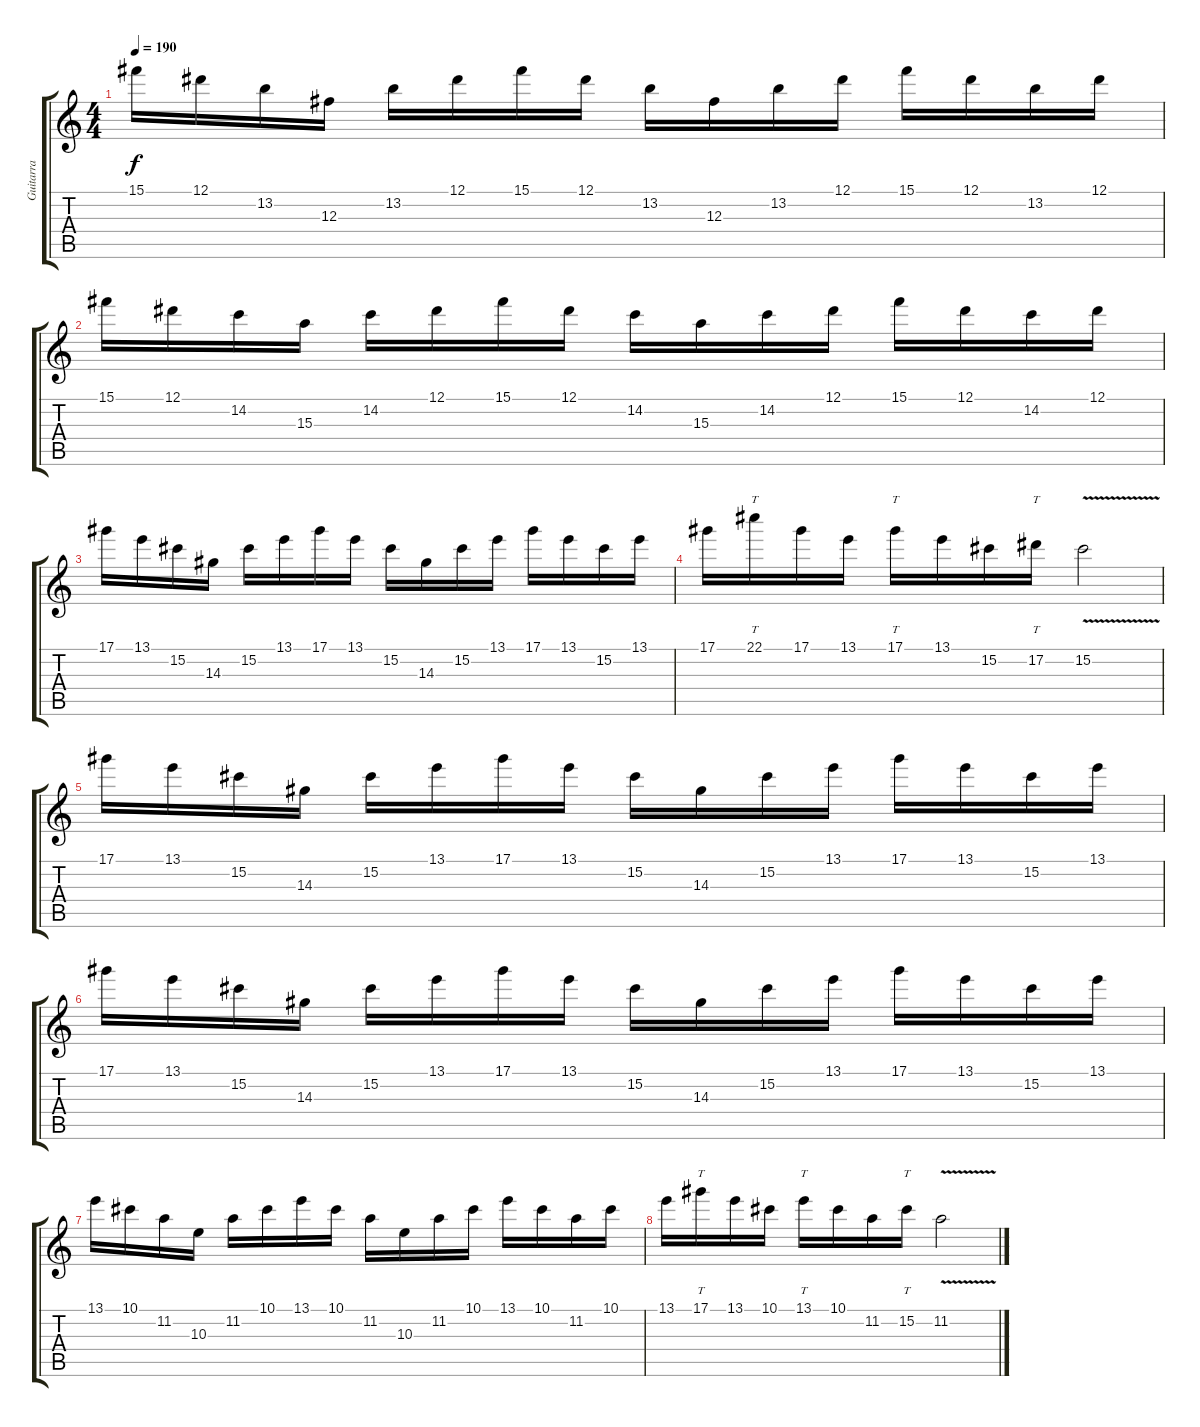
\track ("Guitarra" "Guitarra") {instrument overdrivenguitar}
\staff {score tabs}
\tuning (Eb4 Bb3 Gb3 Db3 Ab2 Db2) {hide}
\ts (4 4)
\tempo 190
\clef g2
\ks c
15.1.16{dy f} 12.1.16 13.2.16 12.3.16 13.2.16 12.1.16 15.1.16 12.1.16 13.2.16 12.3.16 13.2.16 12.1.16 15.1.16 12.1.16 13.2.16 12.1.16 |
15.1.16 12.1.16 14.2.16 15.3.16 14.2.16 12.1.16 15.1.16 12.1.16 14.2.16 15.3.16 14.2.16 12.1.16 15.1.16 12.1.16 14.2.16 12.1.16 |
17.1.16 13.1.16 15.2.16 14.3.16 15.2.16 13.1.16 17.1.16 13.1.16 15.2.16 14.3.16 15.2.16 13.1.16 17.1.16 13.1.16 15.2.16 13.1.16 |
17.1.16 22.1.16{tt} 17.1.16 13.1.16 17.1.16{tt} 13.1.16 15.2.16 17.2.16{tt} 15.2{v}.2 |
17.1.16 13.1.16 15.2.16 14.3.16 15.2.16 13.1.16 17.1.16 13.1.16 15.2.16 14.3.16 15.2.16 13.1.16 17.1.16 13.1.16 15.2.16 13.1.16 |
17.1.16 13.1.16 15.2.16 14.3.16 15.2.16 13.1.16 17.1.16 13.1.16 15.2.16 14.3.16 15.2.16 13.1.16 17.1.16 13.1.16 15.2.16 13.1.16 |
13.1.16 10.1.16 11.2.16 10.3.16 11.2.16 10.1.16 13.1.16 10.1.16 11.2.16 10.3.16 11.2.16 10.1.16 13.1.16 10.1.16 11.2.16 10.1.16 |
13.1.16 17.1.16{tt} 13.1.16 10.1.16 13.1.16{tt} 10.1.16 11.2.16 15.2.16{tt} 11.2{v}.2
